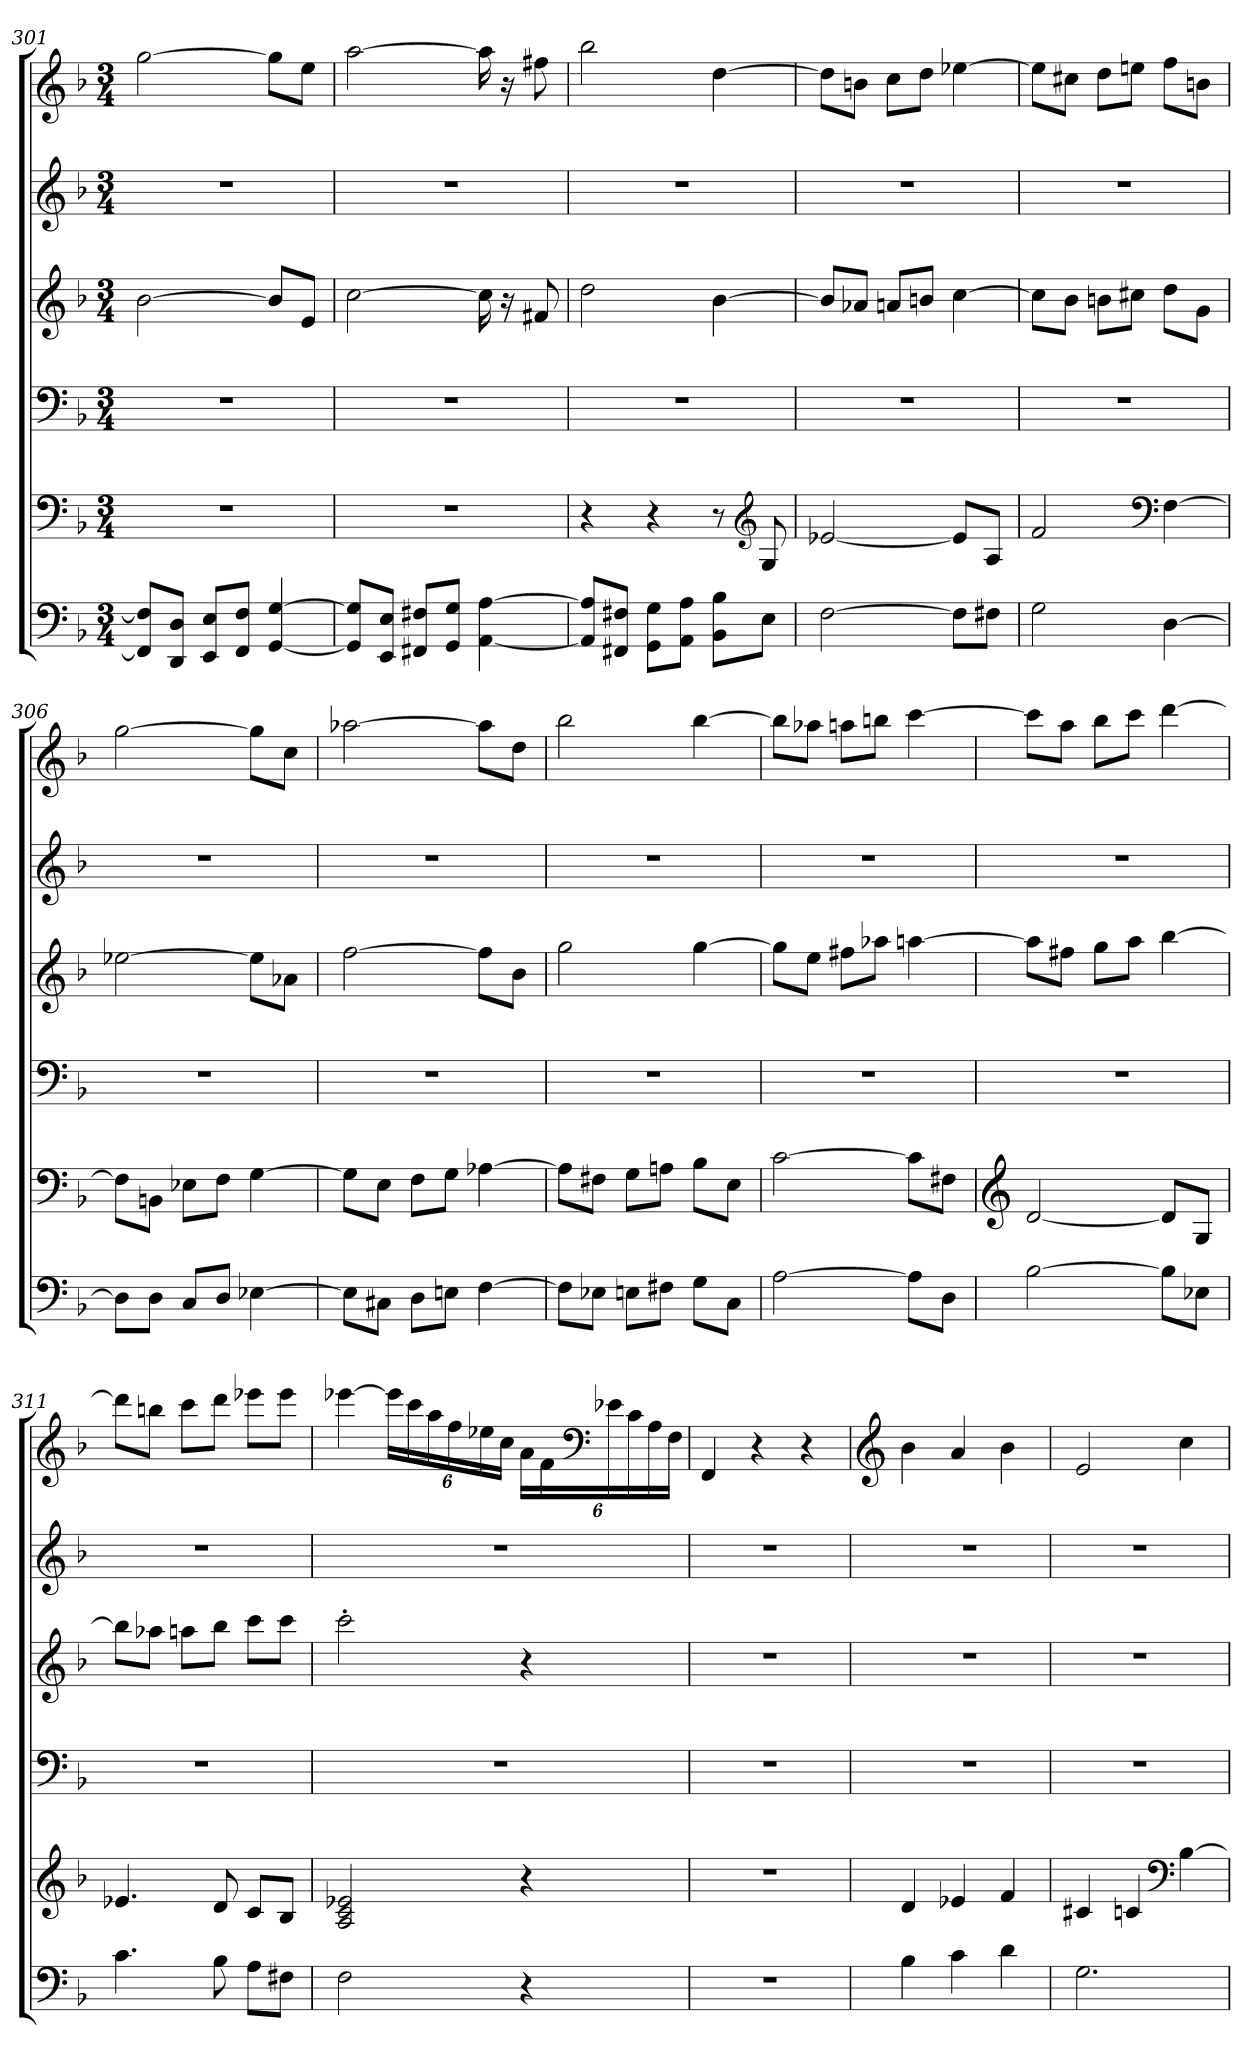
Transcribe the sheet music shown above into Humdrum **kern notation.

**kern	**kern	**kern	**kern	**kern	**kern
*part5	*part4	*part3	*part2	*part1	*part1
*staff6	*staff5	*staff4	*staff3	*staff2	*staff1
*clefF4	*clefF4	*clefF4	*clefG2	*clefG2	*clefG2
*k[b-]	*k[b-]	*k[b-]	*k[b-]	*k[b-]	*k[b-]
*M3/4	*M3/4	*M3/4	*M3/4	*M3/4	*M3/4
*MM65	*MM65	*MM65	*MM65	*MM65	*MM65
=301	=301	=301	=301	=301	=301
8FF/] 8F/]L	2.r	2.r	[2b-\	2.r	[2gg\
8DD/ 8D/J	.	.	.	.	.
8EE/ 8E/L	.	.	.	.	.
8FF/ 8F/J	.	.	.	.	.
[4GG/ [4G/	.	.	8b-/L]	.	8gg\L]
.	.	.	8e/J	.	8ee\J
=302	=302	=302	=302	=302	=302
*	*	*	*	*	*MM65
8GG/] 8G/]L	2.r	2.r	[2cc\	2.r	[2aa\
8EE/ 8E/J	.	.	.	.	.
8FF#X/ 8F#X/L	.	.	.	.	.
8GG/ 8G/J	.	.	.	.	.
[4AA\ [4A\	.	.	16cc\]	.	16aa\]
.	.	.	16r	.	16r
.	.	.	8f#X/	.	8ff#X\
=303	=303	=303	=303	=303	=303
*	*	*	*	*	*MM65
8AA/] 8A/]L	4r	2.r	2dd\	2.r	2bb-\
8FF#X/ 8F#X/J	.	.	.	.	.
8GG\ 8G\L	4r	.	.	.	.
8AA\ 8A\J	.	.	.	.	.
8BB-\ 8B-\L	8r	.	[4b-\	.	[4dd\
*	*clefG2	*	*	*	*
8E\J	8G/	.	.	.	.
=304	=304	=304	=304	=304	=304
*	*	*	*	*	*MM65
[2F\	[2e-X/	2.r	8b-/L]	2.r	8dd\L]
.	.	.	8a-X/J	.	8bn\J
.	.	.	8an/L	.	8cc\L
.	.	.	8bn/J	.	8dd\J
8F\L]	8e-/L]	.	[4cc\	.	[4ee-X\
8F#X\J	8A/J	.	.	.	.
!!LO:LB:g=z
=305	=305	=305	=305	=305	=305
*	*	*	*	*	*MM65
2G\	2f/	2.r	8cc\L]	2.r	8ee-\L]
.	.	.	8b-\J	.	8cc#X\J
.	.	.	8bn\L	.	8dd\L
.	.	.	8cc#X\J	.	8een\J
*	*clefF4	*	*	*	*
[4D\	[4F\	.	8dd\L	.	8ff\L
.	.	.	8g\J	.	8bn\J
=306	=306	=306	=306	=306	=306
*	*	*	*	*	*MM65
8D\L]	8F\L]	2.r	[2ee-X\	2.r	[2gg\
8D\J	8BBn\J	.	.	.	.
8C/L	8E-X\L	.	.	.	.
8D/J	8F\J	.	.	.	.
[4E-X\	[4G\	.	8ee-\L]	.	8gg\L]
.	.	.	8a-X\J	.	8cc\J
=307	=307	=307	=307	=307	=307
*	*	*	*	*	*MM65
8E-\L]	8G\L]	2.r	[2ff\	2.r	[2aa-X\
8C#X\J	8E\J	.	.	.	.
8D\L	8F\L	.	.	.	.
8En\J	8G\J	.	.	.	.
[4F\	[4A-X\	.	8ff\L]	.	8aa-\L]
.	.	.	8b-\J	.	8dd\J
=308	=308	=308	=308	=308	=308
*	*	*	*	*	*MM65
8F\L]	8A-\L]	2.r	2gg\	2.r	2bb-\
8E-X\J	8F#X\J	.	.	.	.
8En\L	8G\L	.	.	.	.
8F#X\J	8An\J	.	.	.	.
8G\L	8B-\L	.	[4gg\	.	[4bb-\
8C\J	8E\J	.	.	.	.
!!LO:PB:g=z
=309	=309	=309	=309	=309	=309
*	*	*	*	*	*MM65
[2A\	[2c\	2.r	8gg\L]	2.r	8bb-\L]
.	.	.	8ee\J	.	8aa-X\J
.	.	.	8ff#X\L	.	8aan\L
.	.	.	8aa-X\J	.	8bbn\J
8A\L]	8c\L]	.	[4aan\	.	[4ccc\
8D\J	8F#X\J	.	.	.	.
=310	=310	=310	=310	=310	=310
*	*clefG2	*	*	*	*
*	*	*	*	*	*MM65
[2B-\	[2d/	2.r	8aa\L]	2.r	8ccc\L]
.	.	.	8ff#X\J	.	8aa\J
.	.	.	8gg\L	.	8bb-\L
.	.	.	8aa\J	.	8ccc\J
8B-\L]	8d/L]	.	[4bb-\	.	[4ddd\
8E-X\J	8G/J	.	.	.	.
=311	=311	=311	=311	=311	=311
*	*	*	*	*	*MM65
4.c\	4.e-X/	2.r	8bb-\L]	2.r	8ddd\L]
.	.	.	8aa-X\J	.	8bbn\J
.	.	.	8aan\L	.	8ccc\L
8B-\	8d/	.	8bb-\J	.	8ddd\J
8A\L	8c/L	.	8ccc\L	.	8eee-X\L
8F#X\J	8B-/J	.	8ccc\J	.	8eee-\J
!!LO:LB:g=z
=312	=312	=312	=312	=312	=312
*	*	*	*	*	*MM65
2F\	2A/ 2c/ 2e-X/	2.r	2ccc'\	2.r	[4eee-X\
*	*	*	*	*	*Xbrackettup
.	.	.	.	.	24eee-\LL]
.	.	.	.	.	24ccc\
.	.	.	.	.	24aa\
.	.	.	.	.	24ff\
.	.	.	.	.	24ee-X\
.	.	.	.	.	24cc\JJ
4r	4r	.	4r	.	24a\LL
.	.	.	.	.	24f\
*	*	*	*	*	*clefF4
.	.	.	.	.	24e-X\
.	.	.	.	.	24c\
.	.	.	.	.	24A\
.	.	.	.	.	24F\JJ
=313	=313	=313	=313	=313	=313
2.r	2.r	2.r	2.r	2.r	4FF/
.	.	.	.	.	4r
*	*	*	*	*	*MM60
.	.	.	.	.	4r
=314	=314	=314	=314	=314	=314
*	*	*	*	*	*clefG2
*	*	*	*	*	*MM65
4B-\	4d/	2.r	2.r	2.r	4b-\
4c\	4e-X/	.	.	.	4a/
4d\	4f/	.	.	.	4b-\
=315	=315	=315	=315	=315	=315
*	*	*	*	*	*MM65
2.G\	4c#X/	2.r	2.r	2.r	2e/
.	4cn/	.	.	.	.
*	*clefF4	*	*	*	*
.	[4B-\	.	.	.	4cc\
=	=	=	=	=	=
*-	*-	*-	*-	*-	*-
